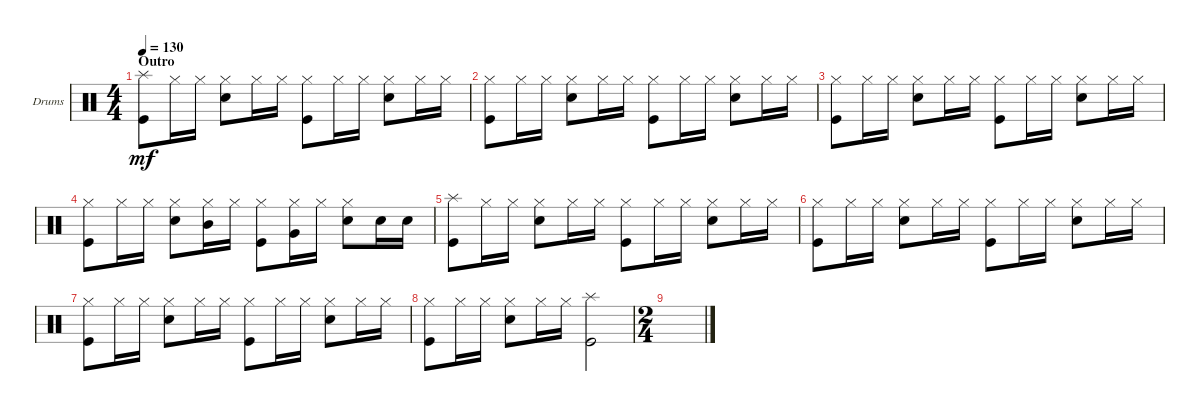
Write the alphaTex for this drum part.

\defaultSystemsLayout 4
\bracketExtendMode groupsimilarinstruments
\firstSystemTrackNameOrientation horizontal
\otherSystemsTrackNameOrientation horizontal
\track ("Drums" "Drums") {instrument percussion}
\staff {score}
\articulation defaults
\ts (4 4)
\section ("" "Outro")
\tempo 130
\clef neutral
\ks c
("Kick (hit)" "Splash (hit)").8{dy mf} "Hi-Hat (closed)".16 "Hi-Hat (closed)".16 ("Snare (hit) 2" "Hi-Hat (closed)").8 "Hi-Hat (closed)".16 "Hi-Hat (closed)".16 ("Kick (hit)" "Hi-Hat (closed)").8 "Hi-Hat (closed)".16 "Hi-Hat (closed)".16 ("Snare (hit) 2" "Hi-Hat (closed)").8 "Hi-Hat (closed)".16 "Hi-Hat (closed)".16 |
("Kick (hit)" "Hi-Hat (closed)").8 "Hi-Hat (closed)".16 "Hi-Hat (closed)".16 ("Snare (hit) 2" "Hi-Hat (closed)").8 "Hi-Hat (closed)".16 "Hi-Hat (closed)".16 ("Kick (hit)" "Hi-Hat (closed)").8 "Hi-Hat (closed)".16 "Hi-Hat (closed)".16 ("Snare (hit) 2" "Hi-Hat (closed)").8 "Hi-Hat (closed)".16 "Hi-Hat (closed)".16 |
("Kick (hit)" "Hi-Hat (closed)").8 "Hi-Hat (closed)".16 "Hi-Hat (closed)".16 ("Snare (hit) 2" "Hi-Hat (closed)").8 "Hi-Hat (closed)".16 "Hi-Hat (closed)".16 ("Kick (hit)" "Hi-Hat (closed)").8 "Hi-Hat (closed)".16 "Hi-Hat (closed)".16 ("Snare (hit) 2" "Hi-Hat (closed)").8 "Hi-Hat (closed)".16 "Hi-Hat (closed)".16 |
("Kick (hit)" "Hi-Hat (closed)").8 "Hi-Hat (closed)".16 "Hi-Hat (closed)".16 ("Snare (hit) 2" "Hi-Hat (closed)").8 ("Hi-Hat (closed)" "Mid Tom (hit)").16 "Hi-Hat (closed)".16 ("Kick (hit)" "Hi-Hat (closed)").8 ("Hi-Hat (closed)" "Very Low Tom (hit)").16 "Hi-Hat (closed)".16 ("Snare (hit) 2" "Hi-Hat (closed)").8 "Snare (hit) 2".16 "Snare (hit) 2".16 |
("Kick (hit)" "Splash (hit)").8 "Hi-Hat (closed)".16 "Hi-Hat (closed)".16 ("Snare (hit) 2" "Hi-Hat (closed)").8 "Hi-Hat (closed)".16 "Hi-Hat (closed)".16 ("Kick (hit)" "Hi-Hat (closed)").8 "Hi-Hat (closed)".16 "Hi-Hat (closed)".16 ("Snare (hit) 2" "Hi-Hat (closed)").8 "Hi-Hat (closed)".16 "Hi-Hat (closed)".16 |
("Kick (hit)" "Hi-Hat (closed)").8 "Hi-Hat (closed)".16 "Hi-Hat (closed)".16 ("Snare (hit) 2" "Hi-Hat (closed)").8 "Hi-Hat (closed)".16 "Hi-Hat (closed)".16 ("Kick (hit)" "Hi-Hat (closed)").8 "Hi-Hat (closed)".16 "Hi-Hat (closed)".16 ("Snare (hit) 2" "Hi-Hat (closed)").8 "Hi-Hat (closed)".16 "Hi-Hat (closed)".16 |
("Kick (hit)" "Hi-Hat (closed)").8 "Hi-Hat (closed)".16 "Hi-Hat (closed)".16 ("Snare (hit) 2" "Hi-Hat (closed)").8 "Hi-Hat (closed)".16 "Hi-Hat (closed)".16 ("Kick (hit)" "Hi-Hat (closed)").8 "Hi-Hat (closed)".16 "Hi-Hat (closed)".16 ("Snare (hit) 2" "Hi-Hat (closed)").8 "Hi-Hat (closed)".16 "Hi-Hat (closed)".16 |
("Kick (hit)" "Hi-Hat (closed)").8 "Hi-Hat (closed)".16 "Hi-Hat (closed)".16 ("Snare (hit) 2" "Hi-Hat (closed)").8 "Hi-Hat (closed)".16 "Hi-Hat (closed)".16 ("Kick (hit)" "Splash (hit)").2 |
\ts (2 4)
